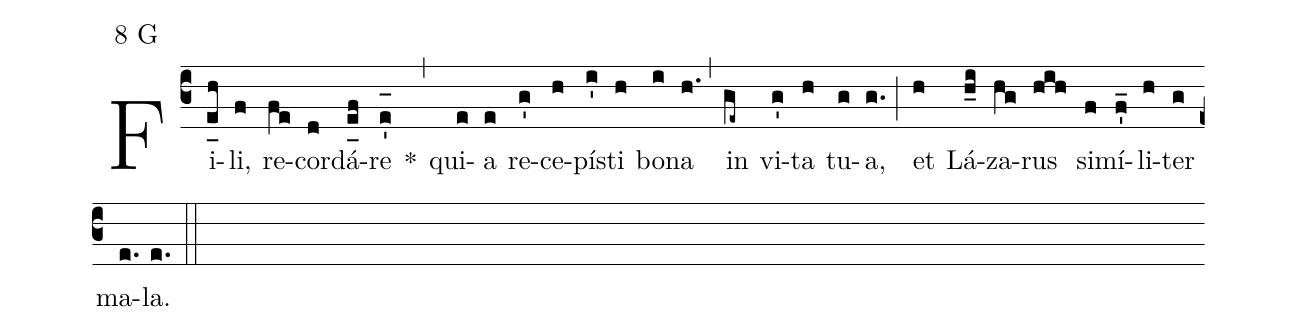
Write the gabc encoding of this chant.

mode:8 G;
%%
(c3) Fi(e_[uh:l]h)li,(f) re(fe)cor(d)dá(e_[uh:l]f)re(e'_[oh:h]) *(,) qui(e)a(e) re(g')ce(h)pí(i')sti(h) bo(i)na(h.) (,) in(ge~) vi(g')ta(h) tu(g)a,(g.) (;) et(h) Lá(h_i)za(hg)rus(hih) si(f)mí(f'_)li(h)ter(g) ma(e.)la.(e.) (::)
